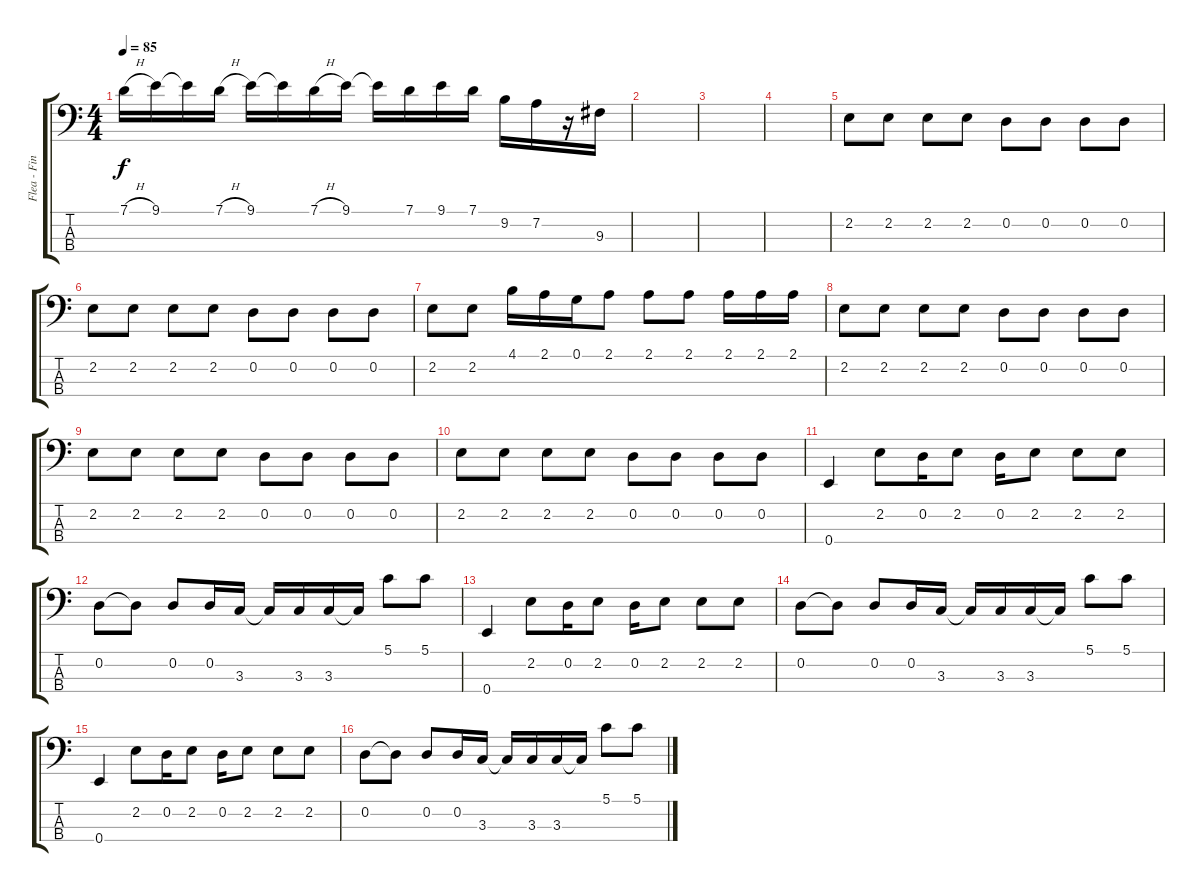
\track ("Flea - Finger Bass" "Flea - Fin") {instrument electricbassfinger}
\staff {score tabs}
\tuning (G2 D2 A1 E1) {hide}
\ts (4 4)
\tempo 85
\clef f4
\ks c
7.1{h}.16{dy f} 9.1.16 9.1{t}.16 7.1{h}.16 9.1.16 9.1{t}.16 7.1{h}.16 9.1.16 9.1{t}.16 7.1.16 9.1.16 7.1.16 9.2.16 7.2.16 r.16 9.3.16 |
|
|
|
2.2.8 2.2.8 2.2.8 2.2.8 0.2.8 0.2.8 0.2.8 0.2.8 |
2.2.8 2.2.8 2.2.8 2.2.8 0.2.8 0.2.8 0.2.8 0.2.8 |
2.2.8 2.2.8 4.1.16 2.1.16 0.1.16 2.1.8 2.1.8 2.1.8 2.1.16 2.1.16 2.1.16 |
2.2.8 2.2.8 2.2.8 2.2.8 0.2.8 0.2.8 0.2.8 0.2.8 |
2.2.8 2.2.8 2.2.8 2.2.8 0.2.8 0.2.8 0.2.8 0.2.8 |
2.2.8 2.2.8 2.2.8 2.2.8 0.2.8 0.2.8 0.2.8 0.2.8 |
0.4.4 2.2.8 0.2.16 2.2.8 0.2.16 2.2.8 2.2.8 2.2.8 |
0.2.8 0.2{t}.8 0.2.8 0.2.16 3.3.16 3.3{t}.16 3.3.16 3.3.16 3.3{t}.16 5.1.8 5.1.8 |
0.4.4 2.2.8 0.2.16 2.2.8 0.2.16 2.2.8 2.2.8 2.2.8 |
0.2.8 0.2{t}.8 0.2.8 0.2.16 3.3.16 3.3{t}.16 3.3.16 3.3.16 3.3{t}.16 5.1.8 5.1.8 |
0.4.4 2.2.8 0.2.16 2.2.8 0.2.16 2.2.8 2.2.8 2.2.8 |
0.2.8 0.2{t}.8 0.2.8 0.2.16 3.3.16 3.3{t}.16 3.3.16 3.3.16 3.3{t}.16 5.1.8 5.1.8
